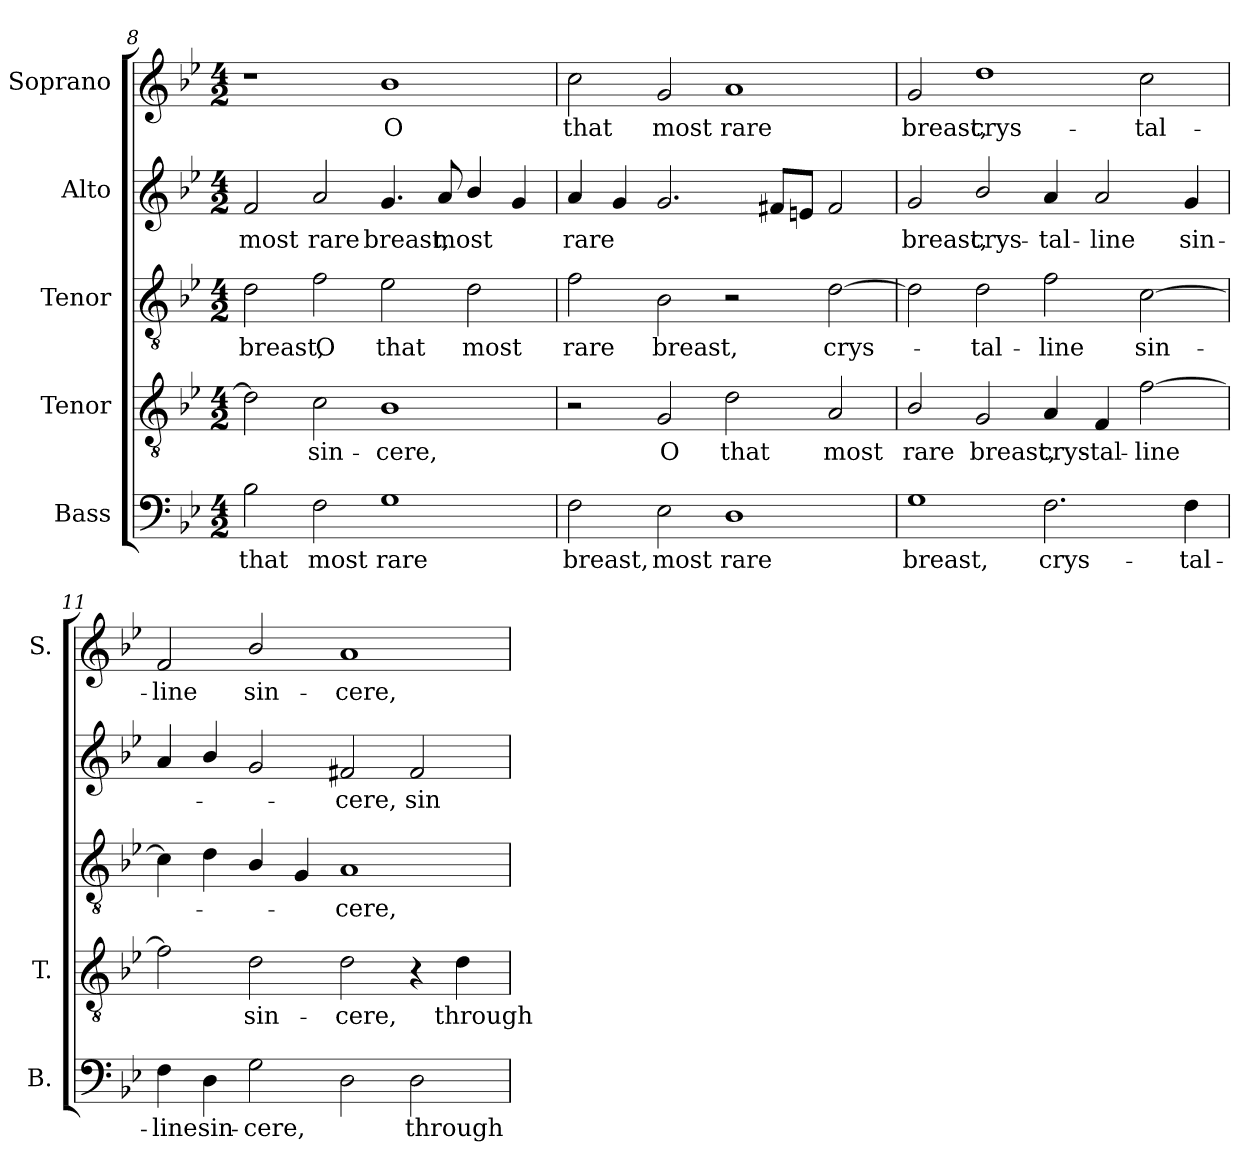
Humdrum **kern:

**kern	**text	**kern	**text	**kern	**text	**kern	**text	**kern	**text
*part5	*part5	*part4	*part4	*part3	*part3	*part2	*part2	*part1	*part1
*staff5	*staff5	*staff4	*staff4	*staff3	*staff3	*staff2	*staff2	*staff1	*staff1
*I"Bass	*	*I"Tenor	*	*I"Tenor	*	*I"Alto	*	*I"Soprano	*
*I'B.	*	*I'T.	*	*	*	*	*	*I'S.	*
*clefF4	*	*clefGv2	*	*clefGv2	*	*clefG2	*	*clefG2	*
*	*	*ITrd7c12	*	*ITrd7c12	*	*ITrd7c12	*	*	*
*k[b-e-]	*	*k[b-e-]	*	*k[b-e-]	*	*k[b-e-]	*	*k[b-e-]	*
*B-:	*	*B-:	*	*B-:	*	*B-:	*	*B-:	*
*M4/2	*	*M4/2	*	*M4/2	*	*M4/2	*	*M4/2	*
=8	=8	=8	=8	=8	=8	=8	=8	=8	=8
!	!LO:LY:b:color=#000000	!	!	!	!	!	!	!	!
!	!	!	!	!	!LO:LY:b:color=#000000	!	!	!	!
!	!	!	!	!	!	!	!LO:LY:b:color=#000000	!	!
2B-i\	that	2Di\]	.	2Di\	breast,	2Fi/	most	1r	.
!	!LO:LY:b:color=#000000	!	!	!	!	!	!	!	!
!	!	!	!LO:LY:b:color=#000000	!	!	!	!	!	!
!	!	!	!	!	!LO:LY:b:color=#000000	!	!	!	!
!	!	!	!	!	!	!	!LO:LY:b:color=#000000	!	!
2Fi\	most	2Ci\	sin-	2Fi\	O	2Ai/	rare	.	.
!	!LO:LY:b:color=#000000	!	!	!	!	!	!	!	!
!	!	!	!LO:LY:b:color=#000000	!	!	!	!	!	!
!	!	!	!	!	!LO:LY:b:color=#000000	!	!	!	!
!	!	!	!	!	!	!	!LO:LY:b:color=#000000	!	!
!	!	!	!	!	!	!	!	!	!LO:LY:b:color=#000000
1Gi	rare	1BB-i	-cere,	2E-i\	that	4.Gi/	breast,	1b-i	O
!	!	!	!	!	!	!	!LO:LY:b:color=#000000	!	!
.	.	.	.	.	.	8Ai/	most	.	.
!	!	!	!	!	!LO:LY:b:color=#000000	!	!	!	!
.	.	.	.	2Di\	most	4B-i/	.	.	.
.	.	.	.	.	.	4Gi/	.	.	.
=9	=9	=9	=9	=9	=9	=9	=9	=9	=9
!	!LO:LY:b:color=#000000	!	!	!	!	!	!	!	!
!	!	!	!	!	!LO:LY:b:color=#000000	!	!	!	!
!	!	!	!	!	!	!	!LO:LY:b:color=#000000	!	!
!	!	!	!	!	!	!	!	!	!LO:LY:b:color=#000000
2Fi\	breast,	2r	.	2Fi\	rare	4Ai/	rare	2cci\	that
.	.	.	.	.	.	4Gi/	.	.	.
!	!LO:LY:b:color=#000000	!	!	!	!	!	!	!	!
!	!	!	!LO:LY:b:color=#000000	!	!	!	!	!	!
!	!	!	!	!	!LO:LY:b:color=#000000	!	!	!	!
!	!	!	!	!	!	!	!	!	!LO:LY:b:color=#000000
2E-i\	most	2GGi/	O	2BB-i\	breast,	2.Gi/	.	2gi/	most
!	!LO:LY:b:color=#000000	!	!	!	!	!	!	!	!
!	!	!	!LO:LY:b:color=#000000	!	!	!	!	!	!
!	!	!	!	!	!	!	!	!	!LO:LY:b:color=#000000
1Di	rare	2Di\	that	2r	.	.	.	1ai	rare
.	.	.	.	.	.	8F#Xi/L	.	.	.
.	.	.	.	.	.	8Eni/J	.	.	.
!	!	!	!LO:LY:b:color=#000000	!	!	!	!	!	!
!	!	!	!	!	!LO:LY:b:color=#000000	!	!	!	!
.	.	2AAi/	most	[2Di\	crys-	2F#i/	.	.	.
!!LO:LB:g=z
=10	=10	=10	=10	=10	=10	=10	=10	=10	=10
!	!LO:LY:b:color=#000000	!	!	!	!	!	!	!	!
!	!	!	!LO:LY:b:color=#000000	!	!	!	!	!	!
!	!	!	!	!	!	!	!LO:LY:b:color=#000000	!	!
!	!	!	!	!	!	!	!	!	!LO:LY:b:color=#000000
1Gi	breast,	2BB-i/	rare	2Di\]	.	2Gi/	breast,	2gi/	breast,
!	!	!	!LO:LY:b:color=#000000	!	!	!	!	!	!
!	!	!	!	!	!LO:LY:b:color=#000000	!	!	!	!
!	!	!	!	!	!	!	!LO:LY:b:color=#000000	!	!
!	!	!	!	!	!	!	!	!	!LO:LY:b:color=#000000
.	.	2GGi/	breast,	2Di\	-tal-	2B-i/	crys-	1ddi	crys-
!	!LO:LY:b:color=#000000	!	!	!	!	!	!	!	!
!	!	!	!LO:LY:b:color=#000000	!	!	!	!	!	!
!	!	!	!	!	!LO:LY:b:color=#000000	!	!	!	!
!	!	!	!	!	!	!	!LO:LY:b:color=#000000	!	!
2.Fi\	crys-	4AAi/	crys-	2Fi\	-line	4Ai/	-tal-	.	.
!	!	!	!LO:LY:b:color=#000000	!	!	!	!	!	!
!	!	!	!	!	!	!	!LO:LY:b:color=#000000	!	!
.	.	4FFi/	-tal-	.	.	2Ai/	-line	.	.
!	!	!	!LO:LY:b:color=#000000	!	!	!	!	!	!
!	!	!	!	!	!LO:LY:b:color=#000000	!	!	!	!
!	!	!	!	!	!	!	!	!	!LO:LY:b:color=#000000
.	.	[2Fi\	-line	[2Ci\	sin-	.	.	2cci\	-tal-
!	!LO:LY:b:color=#000000	!	!	!	!	!	!	!	!
!	!	!	!	!	!	!	!LO:LY:b:color=#000000	!	!
4Fi\	-tal-	.	.	.	.	4Gi/	sin-	.	.
=11	=11	=11	=11	=11	=11	=11	=11	=11	=11
!	!LO:LY:b:color=#000000	!	!	!	!	!	!	!	!
!	!	!	!	!	!	!	!	!	!LO:LY:b:color=#000000
4Fi\	-line	2Fi\]	.	4Ci\]	.	4Ai/	.	2fi/	-line
!	!LO:LY:b:color=#000000	!	!	!	!	!	!	!	!
4Di\	sin-	.	.	4Di\	.	4B-i/	.	.	.
!	!LO:LY:b:color=#000000	!	!	!	!	!	!	!	!
!	!	!	!LO:LY:b:color=#000000	!	!	!	!	!	!
!	!	!	!	!	!	!	!	!	!LO:LY:b:color=#000000
2Gi\	-cere,	2Di\	sin-	4BB-i/	.	2Gi/	.	2b-i/	sin-
.	.	.	.	4GGi/	.	.	.	.	.
!	!	!	!LO:LY:b:color=#000000	!	!	!	!	!	!
!	!	!	!	!	!LO:LY:b:color=#000000	!	!	!	!
!	!	!	!	!	!	!	!LO:LY:b:color=#000000	!	!
!	!	!	!	!	!	!	!	!	!LO:LY:b:color=#000000
2Di\	.	2Di\	-cere,	1AAi	-cere,	2F#Xi/	-cere,	1ai	-cere,
!	!LO:LY:b:color=#000000	!	!	!	!	!	!	!	!
!	!	!	!	!	!	!	!LO:LY:b:color=#000000	!	!
2Di\	through	4r	.	.	.	2F#i/	sin-	.	.
!	!	!	!LO:LY:b:color=#000000	!	!	!	!	!	!
.	.	4Di\	through	.	.	.	.	.	.
=	=	=	=	=	=	=	=	=	=
*-	*-	*-	*-	*-	*-	*-	*-	*-	*-
